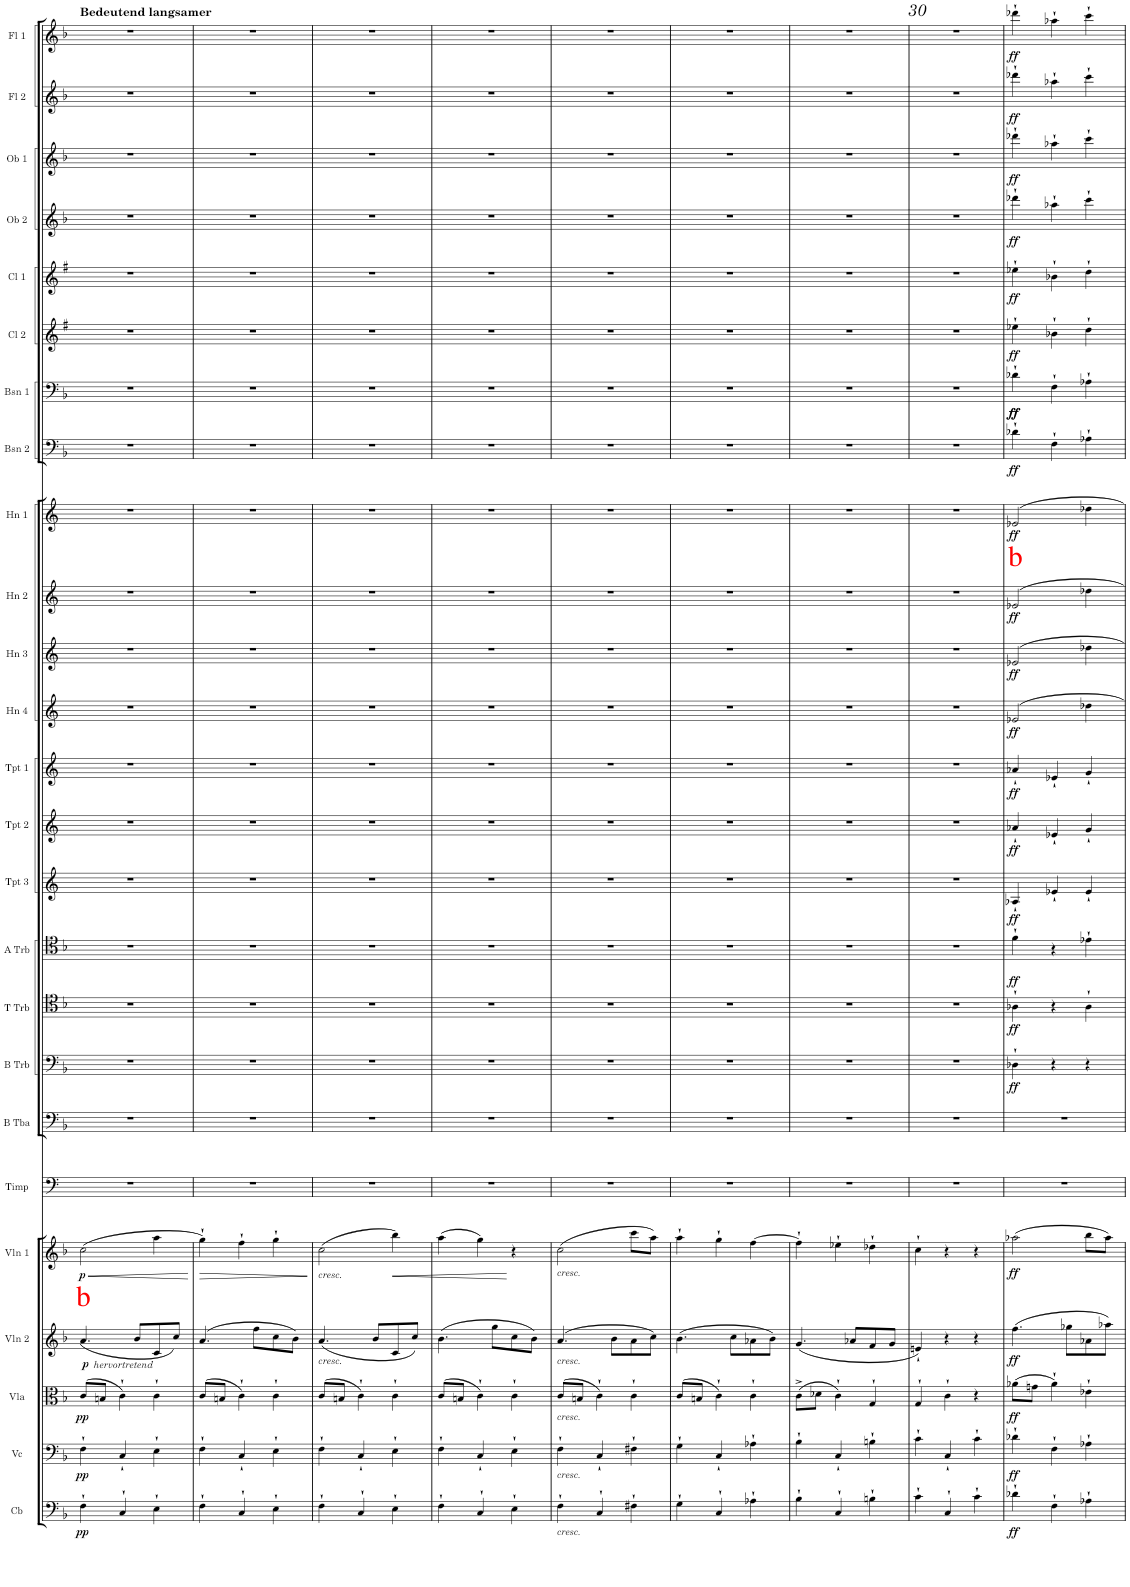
**kern	**dynam	**kern	**dynam	**kern	**dynam	**kern	**dynam	**kern	**text	**dynam	**kern	**kern	**kern	**dynam	**kern	**dynam	**kern	**kern	**dynam	**kern	**dynam	**kern	**dynam	**kern	**dynam	**kern	**dynam	**kern	**dynam	**kern	**text	**dynam	**kern	**dynam	**kern	**dynam	**kern	**dynam	**kern	**dynam	**kern	**dynam	**kern	**dynam	**kern	**dynam	**kern	**dynam
*part25	*part25	*part24	*part24	*part23	*part23	*part22	*part22	*part21	*part21	*part21	*part20	*part19	*part18	*part18	*part17	*part17	*part16	*part15	*part15	*part14	*part14	*part13	*part13	*part12	*part12	*part11	*part11	*part10	*part10	*part9	*part9	*part9	*part8	*part8	*part7	*part7	*part6	*part6	*part5	*part5	*part4	*part4	*part3	*part3	*part2	*part2	*part1	*part1
*staff25	*staff25	*staff24	*staff24	*staff23	*staff23	*staff22	*staff22	*staff21	*staff21	*staff21	*staff20	*staff19	*staff18	*staff18	*staff17	*staff17	*staff16	*staff15	*staff15	*staff14	*staff14	*staff13	*staff13	*staff12	*staff12	*staff11	*staff11	*staff10	*staff10	*staff9	*staff9	*staff9	*staff8	*staff8	*staff7	*staff7	*staff6	*staff6	*staff5	*staff5	*staff4	*staff4	*staff3	*staff3	*staff2	*staff2	*staff1	*staff1
*I"Contrabass	*	*I"Violoncello	*	*I"Viola	*	*I"Violin 2	*	*I"Violin 1	*	*	*I"Timpani	*I"Bass Tuba	*I"Bass Trombone	*	*I"Tenor Trombone	*	*I"Alto Trombone	*I"F Trumpet 3	*	*I"F Trumpet 2	*	*I"F Trumpet 1	*	*I"F Horn 4	*	*I"F Horn 3	*	*I"F Horn 2	*	*I"F Horn 1	*	*	*I"Bassoon 2	*	*I"Bassoon 1	*	*I"Bb Clarinet 2	*	*I"Bb Clarinet 1	*	*I"Oboe 2	*	*I"Oboe 1	*	*I"Flute 2	*	*I"Flute 1	*
*I'Cb	*	*I'Vc	*	*I'Vla	*	*I'Vln 2	*	*I'Vln 1	*	*	*I'Timp	*I'B Tba	*I'B Trb	*	*I'T Trb	*	*I'A Trb	*I'Tpt 3	*	*I'Tpt 2	*	*I'Tpt 1	*	*I'Hn 4	*	*I'Hn 3	*	*I'Hn 2	*	*I'Hn 1	*	*	*I'Bsn 2	*	*I'Bsn 1	*	*I'Cl 2	*	*I'Cl 1	*	*I'Ob 2	*	*I'Ob 1	*	*I'Fl 2	*	*I'Fl 1	*
!!LO:PB:g=z
*clefF4	*	*clefF4	*	*clefC3	*	*clefG2	*	*clefG2	*	*	*clefF4	*clefF4	*clefF4	*	*clefC4	*	*clefC4	*clefG2	*	*clefG2	*	*clefG2	*	*clefG2	*	*clefG2	*	*clefG2	*	*clefG2	*	*	*clefF4	*	*clefF4	*	*clefG2	*	*clefG2	*	*clefG2	*	*clefG2	*	*clefG2	*	*clefG2	*
*Trd7c12	*	*	*	*	*	*	*	*	*	*	*	*	*	*	*	*	*	*Trd-3c-5	*	*Trd-3c-5	*	*Trd-3c-5	*	*Trd4c7	*	*Trd4c7	*	*Trd4c7	*	*Trd4c7	*	*	*	*	*	*	*Trd1c2	*	*Trd1c2	*	*	*	*	*	*	*	*	*
*k[b-]	*	*k[b-]	*	*k[b-]	*	*k[b-]	*	*k[b-]	*	*	*k[]	*k[b-]	*k[b-]	*	*k[b-]	*	*k[b-]	*k[]	*	*k[]	*	*k[]	*	*k[]	*	*k[]	*	*k[]	*	*k[]	*	*	*k[b-]	*	*k[b-]	*	*k[f#]	*	*k[f#]	*	*k[b-]	*	*k[b-]	*	*k[b-]	*	*k[b-]	*
*M3/4	*	*M3/4	*	*M3/4	*	*M3/4	*	*M3/4	*	*	*M3/4	*M3/4	*M3/4	*	*M3/4	*	*M3/4	*M3/4	*	*M3/4	*	*M3/4	*	*M3/4	*	*M3/4	*	*M3/4	*	*M3/4	*	*	*M3/4	*	*M3/4	*	*M3/4	*	*M3/4	*	*M3/4	*	*M3/4	*	*M3/4	*	*M3/4	*
=23	=23	=23	=23	=23	=23	=23	=23	=23	=23	=23	=23	=23	=23	=23	=23	=23	=23	=23	=23	=23	=23	=23	=23	=23	=23	=23	=23	=23	=23	=23	=23	=23	=23	=23	=23	=23	=23	=23	=23	=23	=23	=23	=23	=23	=23	=23	=23	=23
!	!	!	!	!	!	!	!	!	!	!	!	!	!	!	!	!	!	!	!	!	!	!	!	!	!	!	!	!	!	!	!	!	!	!	!	!	!	!	!	!	!	!	!	!	!	!	!LO:TX:a:B:t=Bedeutend langsamer	!
!	!	!	!	!	!	!LO:TX:a:i:t=hervortretend	!	!	!	!	!	!	!	!	!	!	!	!	!	!	!	!	!	!	!	!	!	!	!	!	!	!	!	!	!	!	!	!	!	!	!	!	!	!	!	!	!	!
!	!LO:DY:b	!	!LO:DY:b	!	!LO:DY:b	!	!LO:DY:b	!	!LO:LY:b:color=#FF0000	!LO:HP:b	!	!	!	!	!	!	!	!	!	!	!	!	!	!	!	!	!	!	!	!	!	!	!	!	!	!	!	!	!	!	!	!	!	!	!	!	!	!
!	!	!	!	!	!	!	!	!	!	!LO:DY:n=1:b	!	!	!	!	!	!	!	!	!	!	!	!	!	!	!	!	!	!	!	!	!	!	!	!	!	!	!	!	!	!	!	!	!	!	!	!	!	!
4F`\	pp	4F`\	pp	(8c/L	pp	(4.a/	p	(2cc\	b	< p	2.r	2.r	2.r	.	2.r	.	2.r	2.r	.	2.r	.	2.r	.	2.r	.	2.r	.	2.r	.	2.r	.	.	2.r	.	2.r	.	2.r	.	2.r	.	2.r	.	2.r	.	2.r	.	2.r	.
.	.	.	.	8Bn/J	.	.	.	.	.	.	.	.	.	.	.	.	.	.	.	.	.	.	.	.	.	.	.	.	.	.	.	.	.	.	.	.	.	.	.	.	.	.	.	.	.	.	.	.
4C`>/	.	4C`</	.	4c`\)	.	.	.	.	.	.	.	.	.	.	.	.	.	.	.	.	.	.	.	.	.	.	.	.	.	.	.	.	.	.	.	.	.	.	.	.	.	.	.	.	.	.	.	.
.	.	.	.	.	.	8b-/L	.	.	.	.	.	.	.	.	.	.	.	.	.	.	.	.	.	.	.	.	.	.	.	.	.	.	.	.	.	.	.	.	.	.	.	.	.	.	.	.	.	.
4E`\	.	4E`\	.	4c`\	.	8c/	.	4aa\	.	.	.	.	.	.	.	.	.	.	.	.	.	.	.	.	.	.	.	.	.	.	.	.	.	.	.	.	.	.	.	.	.	.	.	.	.	.	.	.
.	.	.	.	.	.	8cc/J)	.	.	.	.	.	.	.	.	.	.	.	.	.	.	.	.	.	.	.	.	.	.	.	.	.	.	.	.	.	.	.	.	.	.	.	.	.	.	.	.	.	.
.	.	.	.	.	.	.	.	.	.	[	.	.	.	.	.	.	.	.	.	.	.	.	.	.	.	.	.	.	.	.	.	.	.	.	.	.	.	.	.	.	.	.	.	.	.	.	.	.
=24	=24	=24	=24	=24	=24	=24	=24	=24	=24	=24	=24	=24	=24	=24	=24	=24	=24	=24	=24	=24	=24	=24	=24	=24	=24	=24	=24	=24	=24	=24	=24	=24	=24	=24	=24	=24	=24	=24	=24	=24	=24	=24	=24	=24	=24	=24	=24	=24
!	!	!	!	!	!	!	!	!	!	!LO:HP:b	!	!	!	!	!	!	!	!	!	!	!	!	!	!	!	!	!	!	!	!	!	!	!	!	!	!	!	!	!	!	!	!	!	!	!	!	!	!
4F`\	.	4F`\	.	(8c/L	.	(4.a/	.	4gg`\)	.	>	2.r	2.r	2.r	.	2.r	.	2.r	2.r	.	2.r	.	2.r	.	2.r	.	2.r	.	2.r	.	2.r	.	.	2.r	.	2.r	.	2.r	.	2.r	.	2.r	.	2.r	.	2.r	.	2.r	.
.	.	.	.	8Bn/J	.	.	.	.	.	.	.	.	.	.	.	.	.	.	.	.	.	.	.	.	.	.	.	.	.	.	.	.	.	.	.	.	.	.	.	.	.	.	.	.	.	.	.	.
4C`>/	.	4C`</	.	4c`\)	.	.	.	4ff`\	.	.	.	.	.	.	.	.	.	.	.	.	.	.	.	.	.	.	.	.	.	.	.	.	.	.	.	.	.	.	.	.	.	.	.	.	.	.	.	.
.	.	.	.	.	.	8ff\L	.	.	.	.	.	.	.	.	.	.	.	.	.	.	.	.	.	.	.	.	.	.	.	.	.	.	.	.	.	.	.	.	.	.	.	.	.	.	.	.	.	.
4E`\	.	4E`\	.	4c`\	.	8cc\	.	4gg`\	.	.	.	.	.	.	.	.	.	.	.	.	.	.	.	.	.	.	.	.	.	.	.	.	.	.	.	.	.	.	.	.	.	.	.	.	.	.	.	.
.	.	.	.	.	.	8b-\J)	.	.	.	.	.	.	.	.	.	.	.	.	.	.	.	.	.	.	.	.	.	.	.	.	.	.	.	.	.	.	.	.	.	.	.	.	.	.	.	.	.	.
.	.	.	.	.	.	.	.	.	.	]	.	.	.	.	.	.	.	.	.	.	.	.	.	.	.	.	.	.	.	.	.	.	.	.	.	.	.	.	.	.	.	.	.	.	.	.	.	.
=25	=25	=25	=25	=25	=25	=25	=25	=25	=25	=25	=25	=25	=25	=25	=25	=25	=25	=25	=25	=25	=25	=25	=25	=25	=25	=25	=25	=25	=25	=25	=25	=25	=25	=25	=25	=25	=25	=25	=25	=25	=25	=25	=25	=25	=25	=25	=25	=25
!	!	!	!	!	!	!	!	!LO:TX:b:i:t=cresc.	!	!	!	!	!	!	!	!	!	!	!	!	!	!	!	!	!	!	!	!	!	!	!	!	!	!	!	!	!	!	!	!	!	!	!	!	!	!	!	!
!	!	!	!	!	!	!LO:TX:b:i:t=cresc.	!	!	!	!	!	!	!	!	!	!	!	!	!	!	!	!	!	!	!	!	!	!	!	!	!	!	!	!	!	!	!	!	!	!	!	!	!	!	!	!	!	!
4F`\	.	4F`\	.	(8c/L	.	(4.a/	.	(2cc\	.	.	2.r	2.r	2.r	.	2.r	.	2.r	2.r	.	2.r	.	2.r	.	2.r	.	2.r	.	2.r	.	2.r	.	.	2.r	.	2.r	.	2.r	.	2.r	.	2.r	.	2.r	.	2.r	.	2.r	.
.	.	.	.	8Bn/J	.	.	.	.	.	.	.	.	.	.	.	.	.	.	.	.	.	.	.	.	.	.	.	.	.	.	.	.	.	.	.	.	.	.	.	.	.	.	.	.	.	.	.	.
4C`>/	.	4C`</	.	4c`\)	.	.	.	.	.	.	.	.	.	.	.	.	.	.	.	.	.	.	.	.	.	.	.	.	.	.	.	.	.	.	.	.	.	.	.	.	.	.	.	.	.	.	.	.
.	.	.	.	.	.	8b-/L	.	.	.	.	.	.	.	.	.	.	.	.	.	.	.	.	.	.	.	.	.	.	.	.	.	.	.	.	.	.	.	.	.	.	.	.	.	.	.	.	.	.
!	!	!	!	!	!	!	!	!	!	!LO:HP:b	!	!	!	!	!	!	!	!	!	!	!	!	!	!	!	!	!	!	!	!	!	!	!	!	!	!	!	!	!	!	!	!	!	!	!	!	!	!
4E`\	.	4E`\	.	4c`\	.	8c/	.	4bb-\)	.	<	.	.	.	.	.	.	.	.	.	.	.	.	.	.	.	.	.	.	.	.	.	.	.	.	.	.	.	.	.	.	.	.	.	.	.	.	.	.
.	.	.	.	.	.	8cc/J)	.	.	.	.	.	.	.	.	.	.	.	.	.	.	.	.	.	.	.	.	.	.	.	.	.	.	.	.	.	.	.	.	.	.	.	.	.	.	.	.	.	.
=26	=26	=26	=26	=26	=26	=26	=26	=26	=26	=26	=26	=26	=26	=26	=26	=26	=26	=26	=26	=26	=26	=26	=26	=26	=26	=26	=26	=26	=26	=26	=26	=26	=26	=26	=26	=26	=26	=26	=26	=26	=26	=26	=26	=26	=26	=26	=26	=26
4F`\	.	4F`\	.	(8c/L	.	(4.b-\	.	(4aa\	.	.	2.r	2.r	2.r	.	2.r	.	2.r	2.r	.	2.r	.	2.r	.	2.r	.	2.r	.	2.r	.	2.r	.	.	2.r	.	2.r	.	2.r	.	2.r	.	2.r	.	2.r	.	2.r	.	2.r	.
.	.	.	.	8Bn/J	.	.	.	.	.	.	.	.	.	.	.	.	.	.	.	.	.	.	.	.	.	.	.	.	.	.	.	.	.	.	.	.	.	.	.	.	.	.	.	.	.	.	.	.
4C`>/	.	4C`</	.	4c`\)	.	.	.	4gg\)	.	.	.	.	.	.	.	.	.	.	.	.	.	.	.	.	.	.	.	.	.	.	.	.	.	.	.	.	.	.	.	.	.	.	.	.	.	.	.	.
.	.	.	.	.	.	8gg\L	.	.	.	.	.	.	.	.	.	.	.	.	.	.	.	.	.	.	.	.	.	.	.	.	.	.	.	.	.	.	.	.	.	.	.	.	.	.	.	.	.	.
4E`\	.	4E`\	.	4c`\	.	8cc\	.	4r	.	[	.	.	.	.	.	.	.	.	.	.	.	.	.	.	.	.	.	.	.	.	.	.	.	.	.	.	.	.	.	.	.	.	.	.	.	.	.	.
.	.	.	.	.	.	8b-\J)	.	.	.	.	.	.	.	.	.	.	.	.	.	.	.	.	.	.	.	.	.	.	.	.	.	.	.	.	.	.	.	.	.	.	.	.	.	.	.	.	.	.
=27	=27	=27	=27	=27	=27	=27	=27	=27	=27	=27	=27	=27	=27	=27	=27	=27	=27	=27	=27	=27	=27	=27	=27	=27	=27	=27	=27	=27	=27	=27	=27	=27	=27	=27	=27	=27	=27	=27	=27	=27	=27	=27	=27	=27	=27	=27	=27	=27
!	!	!	!	!	!	!	!	!LO:TX:b:i:t=cresc.	!	!	!	!	!	!	!	!	!	!	!	!	!	!	!	!	!	!	!	!	!	!	!	!	!	!	!	!	!	!	!	!	!	!	!	!	!	!	!	!
!	!	!	!	!	!	!LO:TX:b:i:t=cresc.	!	!	!	!	!	!	!	!	!	!	!	!	!	!	!	!	!	!	!	!	!	!	!	!	!	!	!	!	!	!	!	!	!	!	!	!	!	!	!	!	!	!
!	!	!	!	!LO:TX:b:i:t=cresc.	!	!	!	!	!	!	!	!	!	!	!	!	!	!	!	!	!	!	!	!	!	!	!	!	!	!	!	!	!	!	!	!	!	!	!	!	!	!	!	!	!	!	!	!
!	!	!LO:TX:b:i:t=cresc.	!	!	!	!	!	!	!	!	!	!	!	!	!	!	!	!	!	!	!	!	!	!	!	!	!	!	!	!	!	!	!	!	!	!	!	!	!	!	!	!	!	!	!	!	!	!
!LO:TX:b:i:t=cresc.	!	!	!	!	!	!	!	!	!	!	!	!	!	!	!	!	!	!	!	!	!	!	!	!	!	!	!	!	!	!	!	!	!	!	!	!	!	!	!	!	!	!	!	!	!	!	!	!
4F`\	.	4F`\	.	(8c/L	.	(4.a/	.	(2cc\	.	.	2.r	2.r	2.r	.	2.r	.	2.r	2.r	.	2.r	.	2.r	.	2.r	.	2.r	.	2.r	.	2.r	.	.	2.r	.	2.r	.	2.r	.	2.r	.	2.r	.	2.r	.	2.r	.	2.r	.
.	.	.	.	8Bn/J	.	.	.	.	.	.	.	.	.	.	.	.	.	.	.	.	.	.	.	.	.	.	.	.	.	.	.	.	.	.	.	.	.	.	.	.	.	.	.	.	.	.	.	.
4C`>/	.	4C`</	.	4c`\)	.	.	.	.	.	.	.	.	.	.	.	.	.	.	.	.	.	.	.	.	.	.	.	.	.	.	.	.	.	.	.	.	.	.	.	.	.	.	.	.	.	.	.	.
.	.	.	.	.	.	8b-\L	.	.	.	.	.	.	.	.	.	.	.	.	.	.	.	.	.	.	.	.	.	.	.	.	.	.	.	.	.	.	.	.	.	.	.	.	.	.	.	.	.	.
4F#X`\	.	4F#X`\	.	4c`\	.	8a\	.	8ccc\L	.	.	.	.	.	.	.	.	.	.	.	.	.	.	.	.	.	.	.	.	.	.	.	.	.	.	.	.	.	.	.	.	.	.	.	.	.	.	.	.
.	.	.	.	.	.	8cc\J)	.	8aa\J)	.	.	.	.	.	.	.	.	.	.	.	.	.	.	.	.	.	.	.	.	.	.	.	.	.	.	.	.	.	.	.	.	.	.	.	.	.	.	.	.
=28	=28	=28	=28	=28	=28	=28	=28	=28	=28	=28	=28	=28	=28	=28	=28	=28	=28	=28	=28	=28	=28	=28	=28	=28	=28	=28	=28	=28	=28	=28	=28	=28	=28	=28	=28	=28	=28	=28	=28	=28	=28	=28	=28	=28	=28	=28	=28	=28
4G`\	.	4G`\	.	(8c/L	.	(4.b-\	.	4aa`\	.	.	2.r	2.r	2.r	.	2.r	.	2.r	2.r	.	2.r	.	2.r	.	2.r	.	2.r	.	2.r	.	2.r	.	.	2.r	.	2.r	.	2.r	.	2.r	.	2.r	.	2.r	.	2.r	.	2.r	.
.	.	.	.	8Bn/J	.	.	.	.	.	.	.	.	.	.	.	.	.	.	.	.	.	.	.	.	.	.	.	.	.	.	.	.	.	.	.	.	.	.	.	.	.	.	.	.	.	.	.	.
4C`>/	.	4C`</	.	4c`\)	.	.	.	4gg`\	.	.	.	.	.	.	.	.	.	.	.	.	.	.	.	.	.	.	.	.	.	.	.	.	.	.	.	.	.	.	.	.	.	.	.	.	.	.	.	.
.	.	.	.	.	.	8cc\L	.	.	.	.	.	.	.	.	.	.	.	.	.	.	.	.	.	.	.	.	.	.	.	.	.	.	.	.	.	.	.	.	.	.	.	.	.	.	.	.	.	.
4A-X`\	.	4A-X`\	.	4c`>\	.	8a-X\	.	[4ff\	.	.	.	.	.	.	.	.	.	.	.	.	.	.	.	.	.	.	.	.	.	.	.	.	.	.	.	.	.	.	.	.	.	.	.	.	.	.	.	.
.	.	.	.	.	.	8b-\J)	.	.	.	.	.	.	.	.	.	.	.	.	.	.	.	.	.	.	.	.	.	.	.	.	.	.	.	.	.	.	.	.	.	.	.	.	.	.	.	.	.	.
=29	=29	=29	=29	=29	=29	=29	=29	=29	=29	=29	=29	=29	=29	=29	=29	=29	=29	=29	=29	=29	=29	=29	=29	=29	=29	=29	=29	=29	=29	=29	=29	=29	=29	=29	=29	=29	=29	=29	=29	=29	=29	=29	=29	=29	=29	=29	=29	=29
4B-`\	.	4B-`\	.	(8c^\L	.	(<4.g/	.	4ff`\]	.	.	2.r	2.r	2.r	.	2.r	.	2.r	2.r	.	2.r	.	2.r	.	2.r	.	2.r	.	2.r	.	2.r	.	.	2.r	.	2.r	.	2.r	.	2.r	.	2.r	.	2.r	.	2.r	.	2.r	.
.	.	.	.	8d-X\J	.	.	.	.	.	.	.	.	.	.	.	.	.	.	.	.	.	.	.	.	.	.	.	.	.	.	.	.	.	.	.	.	.	.	.	.	.	.	.	.	.	.	.	.
4C`>/	.	4C`</	.	4c`\)	.	.	.	4ee-X`\	.	.	.	.	.	.	.	.	.	.	.	.	.	.	.	.	.	.	.	.	.	.	.	.	.	.	.	.	.	.	.	.	.	.	.	.	.	.	.	.
.	.	.	.	.	.	8a-X/L	.	.	.	.	.	.	.	.	.	.	.	.	.	.	.	.	.	.	.	.	.	.	.	.	.	.	.	.	.	.	.	.	.	.	.	.	.	.	.	.	.	.
4Bn`\	.	4Bn`\	.	4G`>/	.	8f/	.	4dd-X`\	.	.	.	.	.	.	.	.	.	.	.	.	.	.	.	.	.	.	.	.	.	.	.	.	.	.	.	.	.	.	.	.	.	.	.	.	.	.	.	.
.	.	.	.	.	.	8g/J	.	.	.	.	.	.	.	.	.	.	.	.	.	.	.	.	.	.	.	.	.	.	.	.	.	.	.	.	.	.	.	.	.	.	.	.	.	.	.	.	.	.
=30	=30	=30	=30	=30	=30	=30	=30	=30	=30	=30	=30	=30	=30	=30	=30	=30	=30	=30	=30	=30	=30	=30	=30	=30	=30	=30	=30	=30	=30	=30	=30	=30	=30	=30	=30	=30	=30	=30	=30	=30	=30	=30	=30	=30	=30	=30	=30	=30
4c`\	.	4c`\	.	4G`>/	.	4en`/)	.	4cc`\	.	.	2.r	2.r	2.r	.	2.r	.	2.r	2.r	.	2.r	.	2.r	.	2.r	.	2.r	.	2.r	.	2.r	.	.	2.r	.	2.r	.	2.r	.	2.r	.	2.r	.	2.r	.	2.r	.	2.r	.
4C`>/	.	4C`</	.	4c`>\	.	4r	.	4r	.	.	.	.	.	.	.	.	.	.	.	.	.	.	.	.	.	.	.	.	.	.	.	.	.	.	.	.	.	.	.	.	.	.	.	.	.	.	.	.
4c`\	.	4c`\	.	4r	.	4r	.	4r	.	.	.	.	.	.	.	.	.	.	.	.	.	.	.	.	.	.	.	.	.	.	.	.	.	.	.	.	.	.	.	.	.	.	.	.	.	.	.	.
=31	=31	=31	=31	=31	=31	=31	=31	=31	=31	=31	=31	=31	=31	=31	=31	=31	=31	=31	=31	=31	=31	=31	=31	=31	=31	=31	=31	=31	=31	=31	=31	=31	=31	=31	=31	=31	=31	=31	=31	=31	=31	=31	=31	=31	=31	=31	=31	=31
!	!LO:DY:b	!	!LO:DY:b	!	!LO:DY:b	!	!LO:DY:b	!	!	!LO:DY:b	!	!	!	!LO:DY:b	!	!LO:DY:a	!	!	!	!	!	!	!	!	!	!	!	!	!	!	!LO:LY:b:color=#FF0000	!	!	!	!	!	!	!	!	!	!	!	!	!	!	!	!	!
!	!	!	!	!	!	!	!	!	!	!	!	!	!	!	!	!LO:DY:n=1:b	!	!	!LO:DY:b	!	!LO:DY:b	!	!LO:DY:b	!	!LO:DY:b	!	!LO:DY:b	!	!LO:DY:b	!	!	!LO:DY:b	!	!LO:DY:b	!	!LO:DY:b	!	!	!	!	!	!	!	!	!	!	!	!
!	!	!	!	!	!	!	!	!	!	!	!	!	!	!	!	!	!	!	!	!	!	!	!	!	!	!	!	!	!	!	!	!	!	!	!	!LO:DY:n=1:b	!	!LO:DY:b	!	!LO:DY:b	!	!LO:DY:b	!	!LO:DY:b	!	!LO:DY:b	!	!LO:DY:b
4d-X`\	ff	4d-X`\	ff	(8a-X\L	ff	(4.ff\	ff	(2aa-X\	.	ff	2.r	2.r	4D-X`\	ff	4A-X`\	ff ff	4f`\	4A-X`/	ff	4a-X`/	ff	4a-X`/	ff	2e-X/	ff	2e-X/	ff	2e-X/	ff	2e-X/	b	ff	4d-X`\	ff	4d-X`\	ff ff	4ee-X`\	ff	4ee-X`\	ff	4ddd-X`\	ff	4ddd-X`\	ff	4ddd-X`\	ff	4ddd-X`\	ff
.	.	.	.	8gn\J	.	.	.	.	.	.	.	.	.	.	.	.	.	.	.	.	.	.	.	.	.	.	.	.	.	.	.	.	.	.	.	.	.	.	.	.	.	.	.	.	.	.	.	.
4F`>\	.	4F`>\	.	4a-`\)	.	.	.	.	.	.	.	.	4r	.	4r	.	4r	4e-X`/	.	4e-X`/	.	4e-X`/	.	.	.	.	.	.	.	.	.	.	4F`\	.	4F`\	.	4b-X`\	.	4b-X`\	.	4aa-X`\	.	4aa-X`\	.	4aa-X`\	.	4aa-X`\	.
.	.	.	.	.	.	8gg-X\L	.	.	.	.	.	.	.	.	.	.	.	.	.	.	.	.	.	.	.	.	.	.	.	.	.	.	.	.	.	.	.	.	.	.	.	.	.	.	.	.	.	.
4A-X`\	.	4A-X`\	.	4e-X`>\	.	8a-X\	.	8bb-\L	.	.	.	.	4r	.	4A-`\	.	4e-X`\	4e-`/	.	4g`/	.	4g`/	.	4dd-X\	.	4dd-X\	.	4dd-X\	.	4dd-X\	.	.	4A-X`\	.	4A-X`\	.	4dd`\	.	4dd`\	.	4ccc`\	.	4ccc`\	.	4ccc`\	.	4ccc`\	.
.	.	.	.	.	.	8aa-X\J)	.	8aa-\J)	.	.	.	.	.	.	.	.	.	.	.	.	.	.	.	.	.	.	.	.	.	.	.	.	.	.	.	.	.	.	.	.	.	.	.	.	.	.	.	.
=	=	=	=	=	=	=	=	=	=	=	=	=	=	=	=	=	=	=	=	=	=	=	=	=	=	=	=	=	=	=	=	=	=	=	=	=	=	=	=	=	=	=	=	=	=	=	=	=
*-	*-	*-	*-	*-	*-	*-	*-	*-	*-	*-	*-	*-	*-	*-	*-	*-	*-	*-	*-	*-	*-	*-	*-	*-	*-	*-	*-	*-	*-	*-	*-	*-	*-	*-	*-	*-	*-	*-	*-	*-	*-	*-	*-	*-	*-	*-	*-	*-
